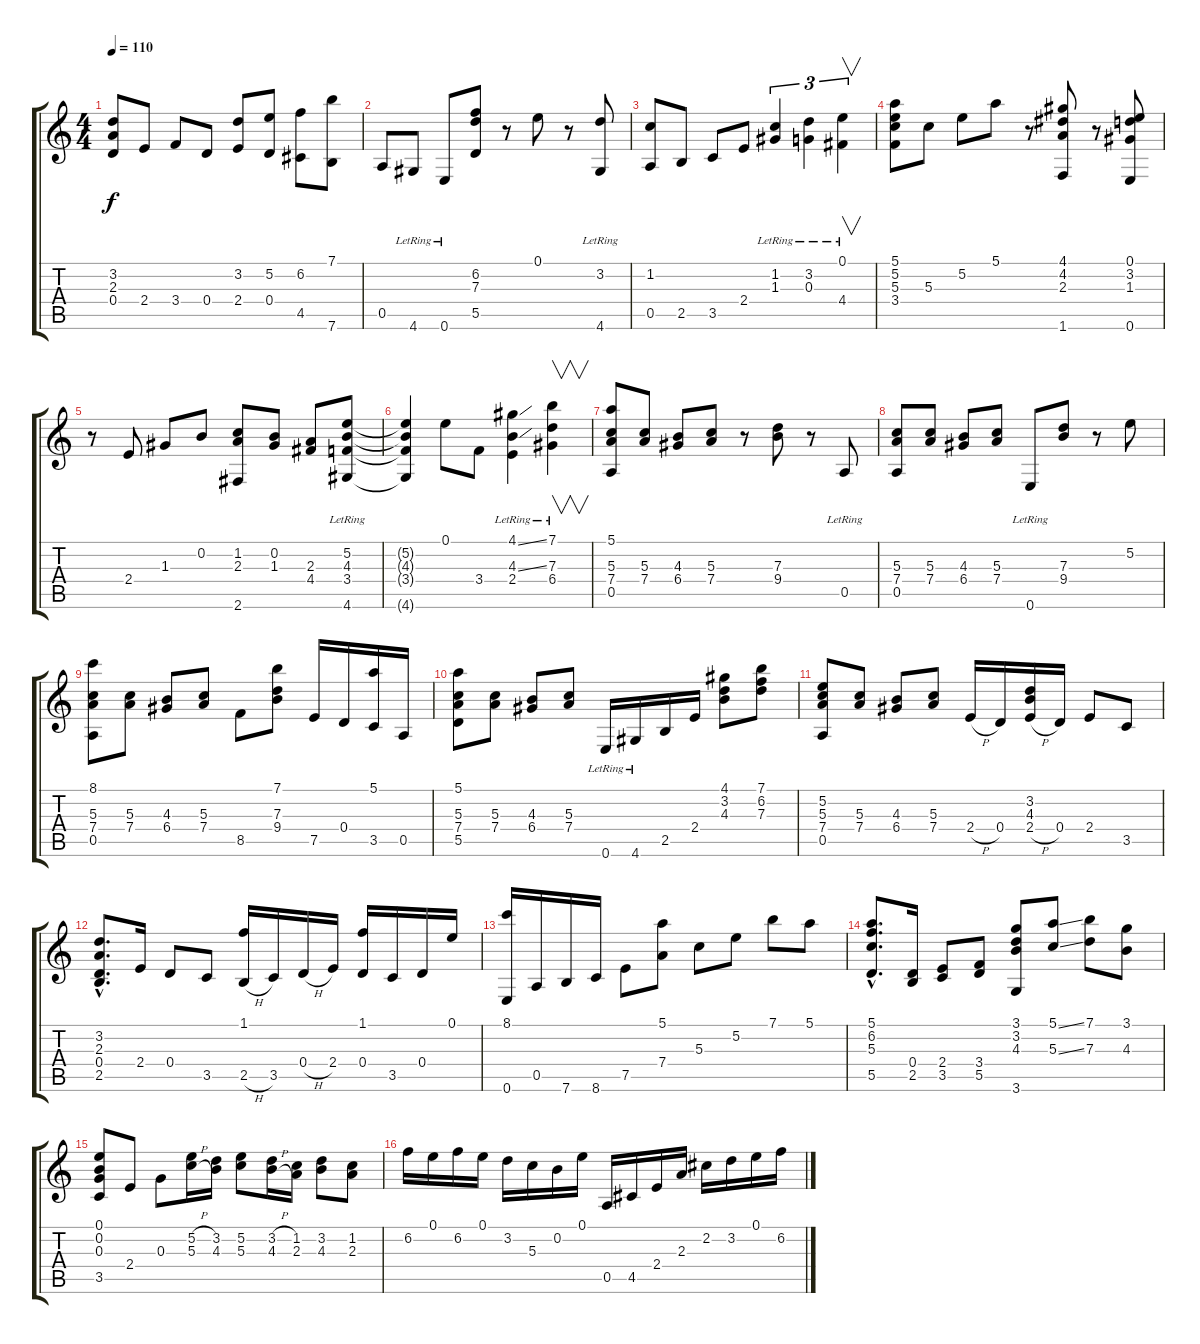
\track "" {instrument acousticguitarnylon}
\staff {score tabs}
\tuning (E4 B3 G3 D3 A2 E2) {hide}
\ts (4 4)
\tempo 110
\clef g2
\ks c
(3.2 2.3 0.4).8{dy f} 2.4.8 3.4.8 0.4.8 (3.2 2.4).8 (5.2 0.4).8 (6.2 4.5).8 (7.1 7.6).8 |
0.5.8 4.6{lr}.8 0.6{lr}.8 (6.2 7.3 5.5).8 r.8 0.1.8 r.8 (3.2 4.6{lr}).8 |
(1.2 0.5).8 2.5.8 3.5.8 2.4.8 (1.2 1.3{lr}).4{tu (3 2)} (3.2 0.3{lr}).4{tu (3 2)} (0.1{lr} 4.4{lr}).4{v tu (3 2)} |
(5.1 5.2 5.3 3.4).8 5.3.8 5.2.8 5.1.8 r.8 (4.1 4.2 2.3 1.6).8 r.8 (0.1 3.2 1.3 0.6).8 |
r.8 2.4.8 1.3.8 0.2.8 (1.2 2.3 2.6).8 (0.2 1.3).8 (2.3 4.4).8 (5.2{lr} 4.3{lr} 3.4{lr} 4.6).8 |
(5.2{t} 4.3{t} 3.4{t} 4.6{t}).4 0.1.8 3.4.8 (4.1{ss} 4.3{ss} 2.4{lr}).4 (7.1{lr} 7.3 6.4).4{v} |
(5.1 5.3 7.4 0.5).8 (5.3 7.4).8 (4.3 6.4).8 (5.3 7.4).8 r.8 (7.3 9.4).8 r.8 0.5{lr}.8 |
(5.3 7.4 0.5).8 (5.3 7.4).8 (4.3 6.4).8 (5.3 7.4).8 0.6{lr}.8 (7.3 9.4).8 r.8 5.2.8 |
(8.1 5.3 7.4 0.5).8 (5.3 7.4).8 (4.3 6.4).8 (5.3 7.4).8 8.5.8 (7.1 7.3 9.4).8 7.5.16 0.4.16 (5.1 3.5).16 0.5.16 |
(5.1 5.3 7.4 5.5).8 (5.3 7.4).8 (4.3 6.4).8 (5.3 7.4).8 0.6{lr}.16 4.6{lr}.16 2.5.16 2.4.16 (4.1 3.2 4.3).8 (7.1 6.2 7.3).8 |
(5.2 5.3 7.4 0.5).8 (5.3 7.4).8 (4.3 6.4).8 (5.3 7.4).8 2.4{h}.16 0.4.16 (3.2 4.3 2.4{h}).16 0.4.16 2.4.8 3.5.8 |
(3.2{hac} 2.3{hac} 0.4{hac} 2.5{hac}).8{d} 2.4.16 0.4.8 3.5.8 (1.1 2.5{h}).16 3.5.16 0.4{h}.16 2.4.16 (1.1 0.4).16 3.5.16 0.4.16 0.1.16 |
(8.1 0.6).16 0.5.16 7.6.16 8.6.16 7.5.8 (5.1 7.4).8 5.3.8 5.2.8 7.1.8 5.1.8 |
(5.1{hac} 6.2{hac} 5.3{hac} 5.5{hac}).8{d} (0.4 2.5).16 (2.4 3.5).8 (3.4 5.5).8 (3.1 3.2 4.3 3.6).8 (5.1{ss} 5.3{ss}).8 (7.1 7.3).8 (3.1 4.3).8 |
(0.1 0.2 0.3 3.5).8 2.4.8 0.3.8 (5.2{h} 5.3{h}).16 (3.2 4.3).16 (5.2 5.3).8 (3.2{h} 4.3{h}).16 (1.2 2.3).16 (3.2 4.3).8 (1.2 2.3).8 |
6.2.16 0.1.16 6.2.16 0.1.16 3.2.16 5.3.16 0.2.16 0.1.16 0.5.16 4.5.16 2.4.16 2.3.16 2.2.16 3.2.16 0.1.16 6.2.16
